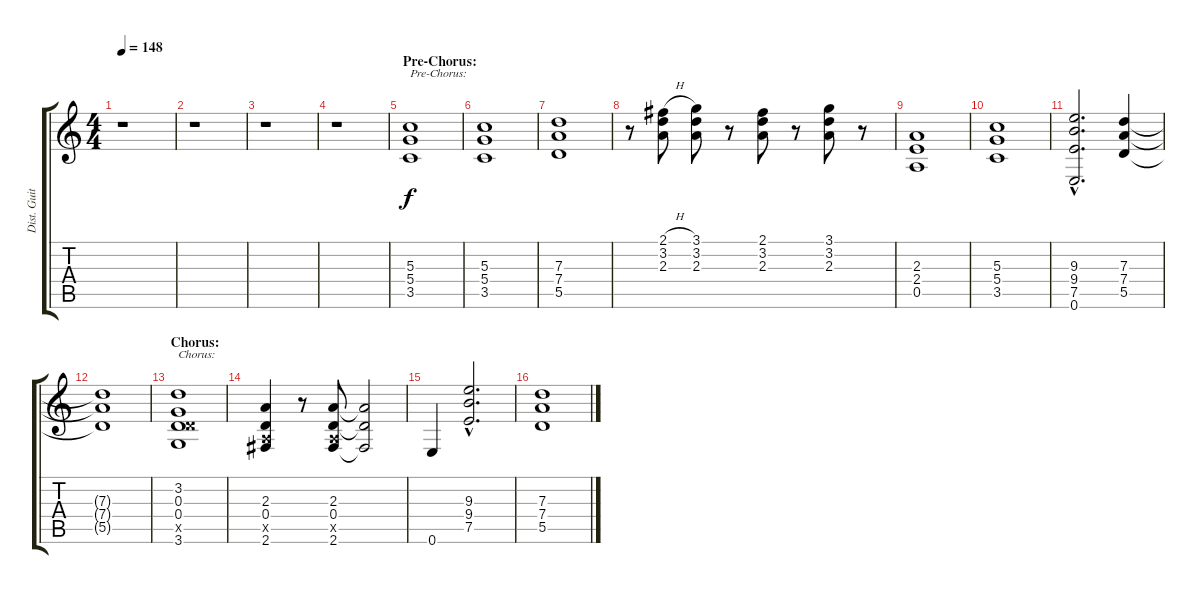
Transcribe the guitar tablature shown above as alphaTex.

\track ("Dist. Guitar 2" "Dist. Guit") {instrument overdrivenguitar}
\staff {score tabs}
\tuning (E4 B3 G3 D3 A2 E2) {hide}
\ts (4 4)
\tempo 148
\clef g2
\ks c
r.1{dy f} |
r.1 |
r.1 |
r.1 |
\section ("" "Pre-Chorus:")
(5.3 5.4 3.5).1{txt "Pre-Chorus:"} |
(5.3 5.4 3.5).1 |
(7.3 7.4 5.5).1 |
r.8 (2.1{h} 3.2 2.3).8 (3.1 3.2 2.3).8 r.8 (2.1 3.2 2.3).8 r.8 (3.1 3.2 2.3).8 r.8 |
(2.3 2.4 0.5).1 |
(5.3 5.4 3.5).1 |
(9.3{hac} 9.4{hac} 7.5{hac} 0.6{hac}).2{d} (7.3 7.4 5.5).4 |
(7.3{t} 7.4{t} 5.5{t}).1 |
\section ("" "Chorus:")
(3.2 0.3 0.4 5.5{x} 3.6).1{txt "Chorus:"} |
(2.3 0.4 0.5{x} 2.6).4 r.8 (2.3 0.4 0.5{x} 2.6).8 (2.3{t} 0.4{t} 2.6{t}).2 |
0.6.4 (9.3{hac} 9.4{hac} 7.5{hac}).2{d} |
(7.3 7.4 5.5).1
